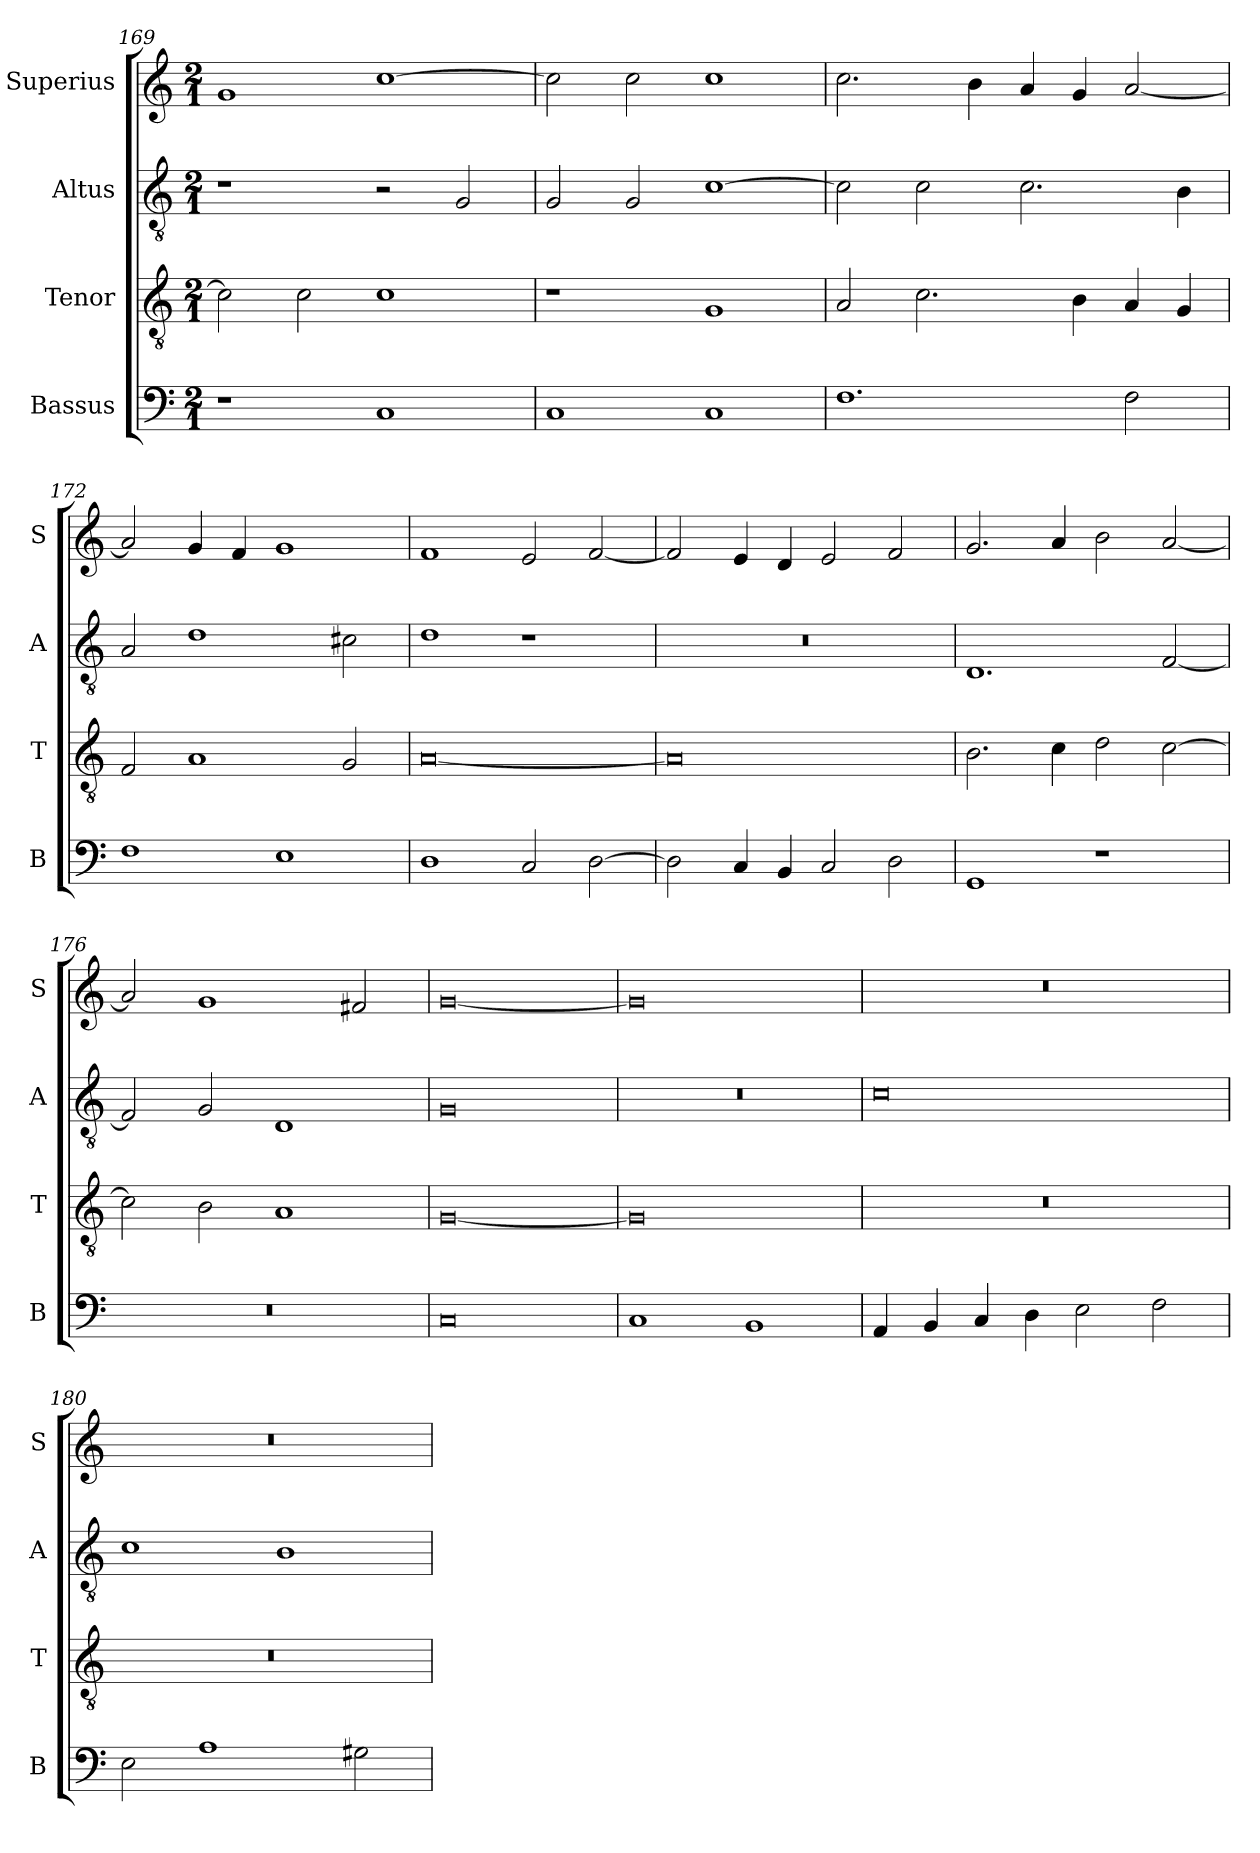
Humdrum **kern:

**kern	**kern	**kern	**kern
*part4	*part3	*part2	*part1
*staff4	*staff3	*staff2	*staff1
*I"Bassus	*I"Tenor	*I"Altus	*I"Superius
*I'B	*I'T	*I'A	*I'S
*clefF4	*clefGv2	*clefGv2	*clefG2
*k[]	*k[]	*k[]	*k[]
*M2/1	*M2/1	*M2/1	*M2/1
=169	=169	=169	=169
1r	2c\]	1r	1g
.	2c\	.	.
1C	1c	2r	[1cc
.	.	2G/	.
=170	=170	=170	=170
1C	1r	2G/	2cc\]
.	.	2G/	2cc\
1C	1G	[1c	1cc
=171	=171	=171	=171
1.F	2A/	2c\]	2.cc\
.	2.c\	2c\	.
.	.	.	4b\
.	.	2.c\	4a/
.	4B\	.	4g/
2F\	4A/	.	[2a/
.	4G/	4B\	.
=172	=172	=172	=172
1F	2F/	2A/	2a/]
.	1A	1d	4g/
.	.	.	4f/
1E	.	.	1g
.	2G/	2c#X\	.
=173	=173	=173	=173
1D	[0A	1d	1f
2C/	.	1r	2e/
[2D\	.	.	[2f/
=174	=174	=174	=174
2D\]	0A]	0r	2f/]
4C/	.	.	4e/
4BB/	.	.	4d/
2C/	.	.	2e/
2D\	.	.	2f/
=175	=175	=175	=175
1GG	2.B\	1.D	2.g/
.	4c\	.	4a/
1r	2d\	.	2b\
.	[2c\	[2F/	[2a/
=176	=176	=176	=176
0r	2c\]	2F/]	2a/]
.	2B\	2G/	1g
.	1A	1D	.
.	.	.	2f#X/
=177	=177	=177	=177
0C	[0G	0G	[0g
=178	=178	=178	=178
1C	0G]	0r	0g]
1BB	.	.	.
=179	=179	=179	=179
4AA/	0r	0c	0r
4BB/	.	.	.
4C/	.	.	.
4D\	.	.	.
2E\	.	.	.
2F\	.	.	.
=180	=180	=180	=180
2E\	0r	1c	0r
1A	.	.	.
.	.	1B	.
2G#X\	.	.	.
=	=	=	=
*-	*-	*-	*-
